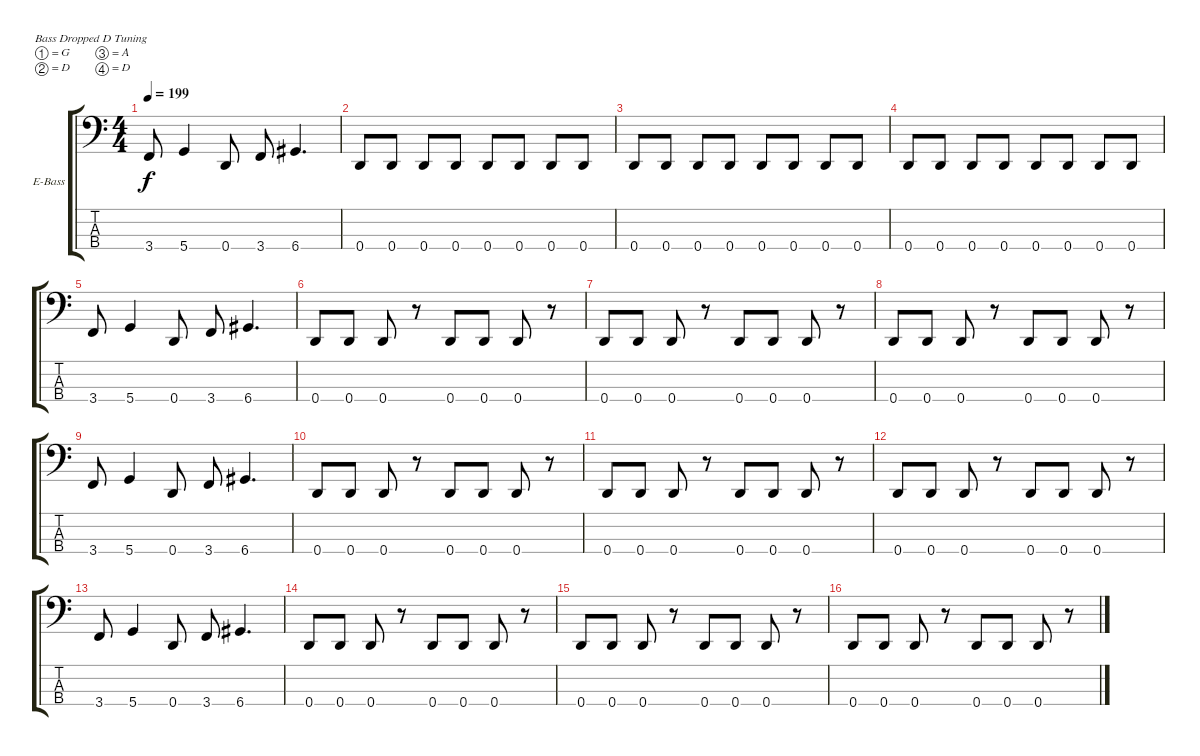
\bracketExtendMode groupsimilarinstruments
\firstSystemTrackNameOrientation horizontal
\otherSystemsTrackNameOrientation horizontal
\track ("Bass" "E-Bass") {instrument electricbasspick}
\staff {score tabs}
\tuning (G2 D2 A1 D1)
\ts (4 4)
\tempo 199
\clef f4
\ks c
3.4.8{dy f} 5.4.4 0.4.8 3.4.8 6.4.4{d} |
0.4.8 0.4.8 0.4.8 0.4.8 0.4.8 0.4.8 0.4.8 0.4.8 |
0.4.8 0.4.8 0.4.8 0.4.8 0.4.8 0.4.8 0.4.8 0.4.8 |
0.4.8 0.4.8 0.4.8 0.4.8 0.4.8 0.4.8 0.4.8 0.4.8 |
3.4.8 5.4.4 0.4.8 3.4.8 6.4.4{d} |
0.4.8 0.4.8 0.4.8 r.8 0.4.8 0.4.8 0.4.8 r.8 |
0.4.8 0.4.8 0.4.8 r.8 0.4.8 0.4.8 0.4.8 r.8 |
0.4.8 0.4.8 0.4.8 r.8 0.4.8 0.4.8 0.4.8 r.8 |
3.4.8 5.4.4 0.4.8 3.4.8 6.4.4{d} |
0.4.8 0.4.8 0.4.8 r.8 0.4.8 0.4.8 0.4.8 r.8 |
0.4.8 0.4.8 0.4.8 r.8 0.4.8 0.4.8 0.4.8 r.8 |
0.4.8 0.4.8 0.4.8 r.8 0.4.8 0.4.8 0.4.8 r.8 |
3.4.8 5.4.4 0.4.8 3.4.8 6.4.4{d} |
0.4.8 0.4.8 0.4.8 r.8 0.4.8 0.4.8 0.4.8 r.8 |
0.4.8 0.4.8 0.4.8 r.8 0.4.8 0.4.8 0.4.8 r.8 |
0.4.8 0.4.8 0.4.8 r.8 0.4.8 0.4.8 0.4.8 r.8
